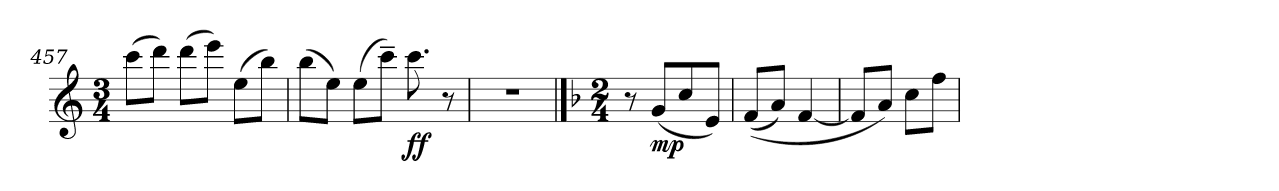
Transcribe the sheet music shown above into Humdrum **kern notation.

**kern	**dynam
*part1	*part1
*staff1	*staff1
*clefG2	*
*k[]	*
*M3/4	*
=457	=457
(>8ccc\L	.
8ddd\J)	.
(>8ddd\L	.
8eee\J)	.
(>8ee\L	.
8bb\J)	.
=458	=458
(>8bb\L	.
8ee\J)	.
(>8ee\L	.
8ccc~\J)	.
!	!LO:DY:b
8.ccc\	ff
8r	.
=459	=459
2.rdd	.
==460	==460
*k[b-]	*
*M2/4	*
8r	.
!	!LO:DY:b
(<8g/L	mp
8cc/	.
8e/J)	.
=461	=461
(<(<8f/L	.
8a/J)	.
[4f/	.
=462	=462
8f/L]	.
8a/J)	.
8cc\L	.
8ff\J	.
=	=
*-	*-
